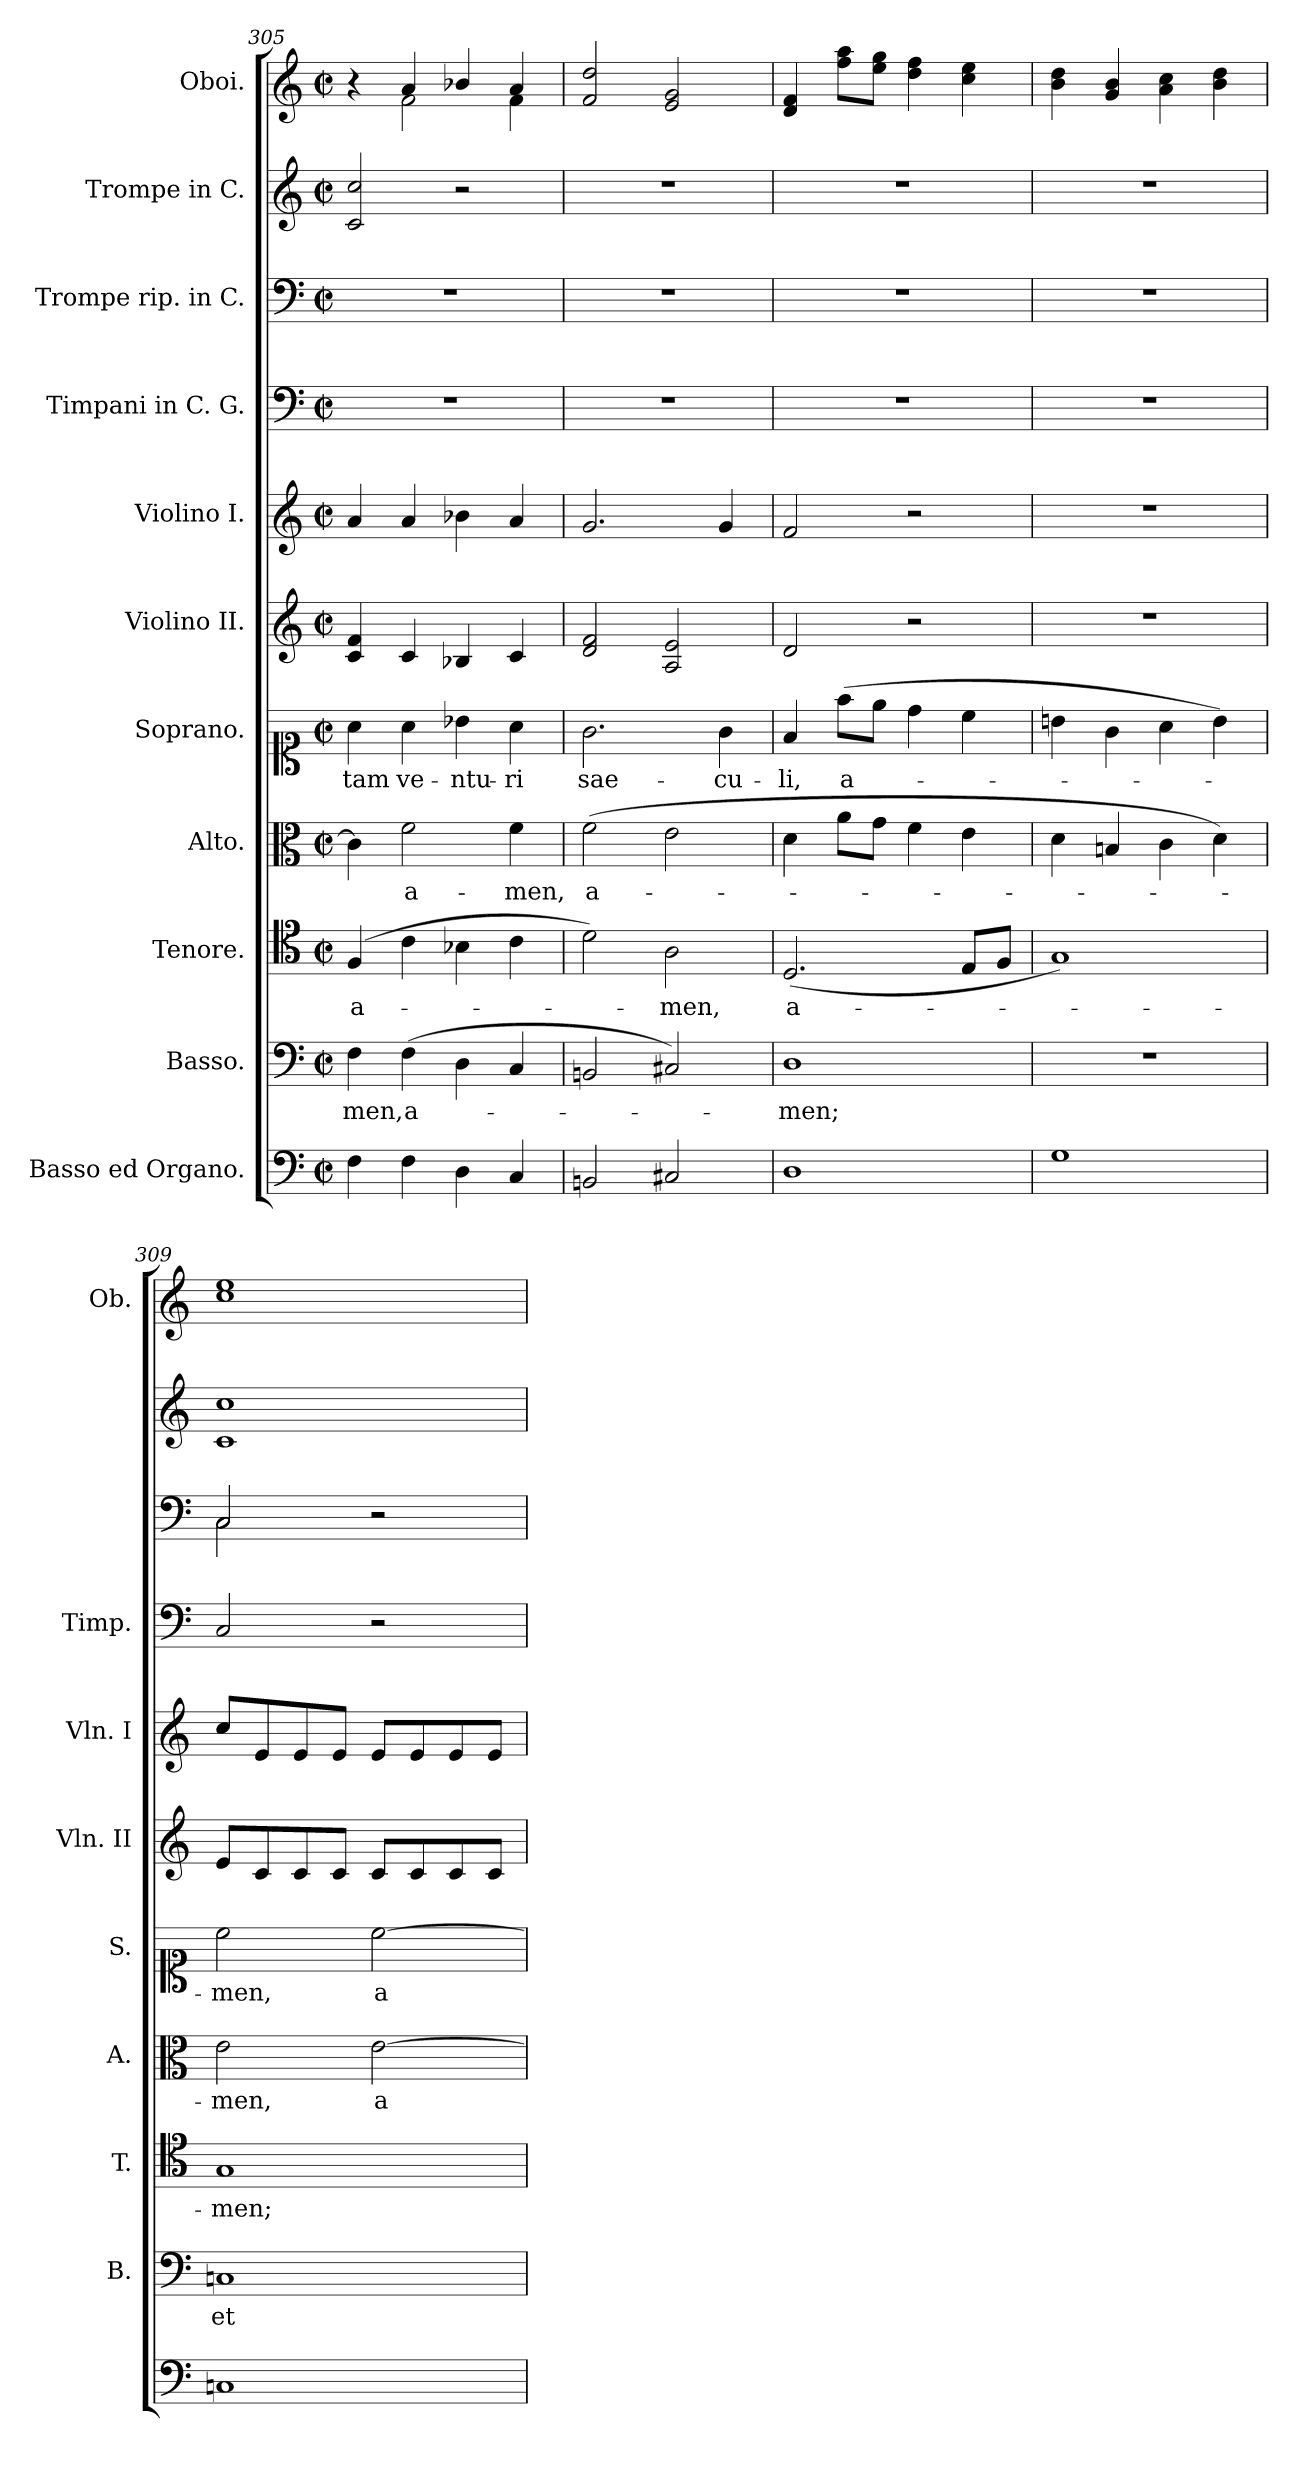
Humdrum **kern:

**kern	**kern	**text	**kern	**text	**kern	**text	**kern	**text	**kern	**kern	**kern	**kern	**kern	**kern
*part11	*part10	*part10	*part9	*part9	*part8	*part8	*part7	*part7	*part6	*part5	*part4	*part3	*part2	*part1
*staff11	*staff10	*staff10	*staff9	*staff9	*staff8	*staff8	*staff7	*staff7	*staff6	*staff5	*staff4	*staff3	*staff2	*staff1
*I"Basso ed  Organo.	*I"Basso.	*	*I"Tenore.	*	*I"Alto.	*	*I"Soprano.	*	*I"Violino II.	*I"Violino I.	*I"Timpani in C. G.	*I"Trompe rip. in C.	*I"Trompe in C.	*I"Oboi.
*	*I'B.	*	*I'T.	*	*I'A.	*	*I'S.	*	*I'Vln. II	*I'Vln. I	*I'Timp.	*	*	*I'Ob.
!!LO:LB:g=z
*clefF4	*clefF4	*	*clefC4	*	*clefC3	*	*clefC1	*	*clefG2	*clefG2	*clefF4	*clefF4	*clefG2	*clefG2
*k[]	*k[]	*	*k[]	*	*k[]	*	*k[]	*	*k[]	*k[]	*k[]	*k[]	*k[]	*k[]
*M2/2	*M2/2	*	*M2/2	*	*M2/2	*	*M2/2	*	*M2/2	*M2/2	*M2/2	*M2/2	*M2/2	*M2/2
*met(c|)	*met(c|)	*	*met(c|)	*	*met(c|)	*	*met(c|)	*	*met(c|)	*met(c|)	*met(c|)	*met(c|)	*met(c|)	*met(c|)
=305	=305	=305	=305	=305	=305	=305	=305	=305	=305	=305	=305	=305	=305	=305
!	!	!LO:LY:b	!	!LO:LY:b	!	!	!	!LO:LY:b	!	!	!	!	!	!
*	*	*	*	*	*	*	*	*	*	*	*	*	*	*^
4F\	4F\	men,	(>4F/	a-	4c\]	.	4a\	-tam	4c/ 4f/	4a/	1r	1r	2c/ 2cc/	4r	4ryy
!	!	!LO:LY:b	!	!	!	!LO:LY:b	!	!LO:LY:b	!	!	!	!	!	!	!
4F\	(>4F\	a-	4c\	.	2f\	a-	4a\	ve-	4c/	4a/	.	.	.	4a/	2f\
!	!	!	!	!	!	!	!	!LO:LY:b	!	!	!	!	!	!	!
4D\	4D\	.	4B-X\	.	.	.	4b-X\	-ntu-	4B-X/	4b-X\	.	.	2r	4b-X/	.
!	!	!	!	!	!	!LO:LY:b	!	!LO:LY:b	!	!	!	!	!	!	!
4C/	4C/	.	4c\	.	4f\	-men,	4a\	-ri	4c/	4a/	.	.	.	4a/	4f\
=306	=306	=306	=306	=306	=306	=306	=306	=306	=306	=306	=306	=306	=306	=306	=306
!	!	!	!	!	!	!LO:LY:b	!	!LO:LY:b	!	!	!	!	!	!	!
*	*	*	*	*	*	*	*	*	*	*	*	*	*	*v	*v
2BBn/	2BBn/	.	2d\)	.	(>2f\	a-	2.g\	sae-	2d/ 2f/	2.g/	1r	1r	1r	2f/ 2dd/
!	!	!	!	!LO:LY:b	!	!	!	!	!	!	!	!	!	!
2C#X/	2C#X/)	.	2A\	men,	2e\	.	.	.	2A/ 2e/	.	.	.	.	2e/ 2g/
!	!	!	!	!	!	!	!	!LO:LY:b	!	!	!	!	!	!
.	.	.	.	.	.	.	4g\	-cu-	.	4g/	.	.	.	.
=307	=307	=307	=307	=307	=307	=307	=307	=307	=307	=307	=307	=307	=307	=307
!	!	!LO:LY:b	!	!LO:LY:b	!	!	!	!LO:LY:b	!	!	!	!	!	!
1D	1D	-men;	(<2.D/	a-	4d\	.	4f/	-li,	2d/	2f/	1r	1r	1r	4d/ 4f/
!	!	!	!	!	!	!	!	!LO:LY:b	!	!	!	!	!	!
.	.	.	.	.	8a\L	.	(>8ff\L	a-	.	.	.	.	.	8ff\ 8aa\L
.	.	.	.	.	8g\J	.	8ee\J	.	.	.	.	.	.	8ee\ 8gg\J
.	.	.	.	.	4f\	.	4dd\	.	2r	2r	.	.	.	4dd\ 4ff\
.	.	.	8E/L	.	4e\	.	4cc\	.	.	.	.	.	.	4cc\ 4ee\
.	.	.	8F/J	.	.	.	.	.	.	.	.	.	.	.
=308	=308	=308	=308	=308	=308	=308	=308	=308	=308	=308	=308	=308	=308	=308
1G	1r	.	1G)	.	4d\	.	4bn\	.	1r	1r	1r	1r	1r	4b\ 4dd\
.	.	.	.	.	4Bn/	.	4g\	.	.	.	.	.	.	4g/ 4b/
.	.	.	.	.	4c\	.	4a\	.	.	.	.	.	.	4a\ 4cc\
.	.	.	.	.	4d\)	.	4b\)	.	.	.	.	.	.	4b\ 4dd\
=309	=309	=309	=309	=309	=309	=309	=309	=309	=309	=309	=309	=309	=309	=309
!	!	!LO:LY:b	!	!LO:LY:b	!	!LO:LY:b	!	!LO:LY:b	!	!	!	!	!	!
*	*	*	*	*	*	*	*	*	*	*	*	*^	*	*
1Cn	1Cn	et	1G	-men;	2e\	-men,	2cc\	-men,	8e/L	8cc/L	2C/	2C/	2C\	1c 1cc	1cc 1ee
.	.	.	.	.	.	.	.	.	8c/	8e/	.	.	.	.	.
.	.	.	.	.	.	.	.	.	8c/	8e/	.	.	.	.	.
.	.	.	.	.	.	.	.	.	8c/J	8e/J	.	.	.	.	.
!	!	!	!	!	!	!LO:LY:b	!	!LO:LY:b	!	!	!	!	!	!	!
.	.	.	.	.	[2e\	a-	[2cc\	a-	8c/L	8e/L	2r	2r	2ryy	.	.
.	.	.	.	.	.	.	.	.	8c/	8e/	.	.	.	.	.
.	.	.	.	.	.	.	.	.	8c/	8e/	.	.	.	.	.
.	.	.	.	.	.	.	.	.	8c/J	8e/J	.	.	.	.	.
*	*	*	*	*	*	*	*	*	*	*	*	*v	*v	*	*
=	=	=	=	=	=	=	=	=	=	=	=	=	=	=
*-	*-	*-	*-	*-	*-	*-	*-	*-	*-	*-	*-	*-	*-	*-
